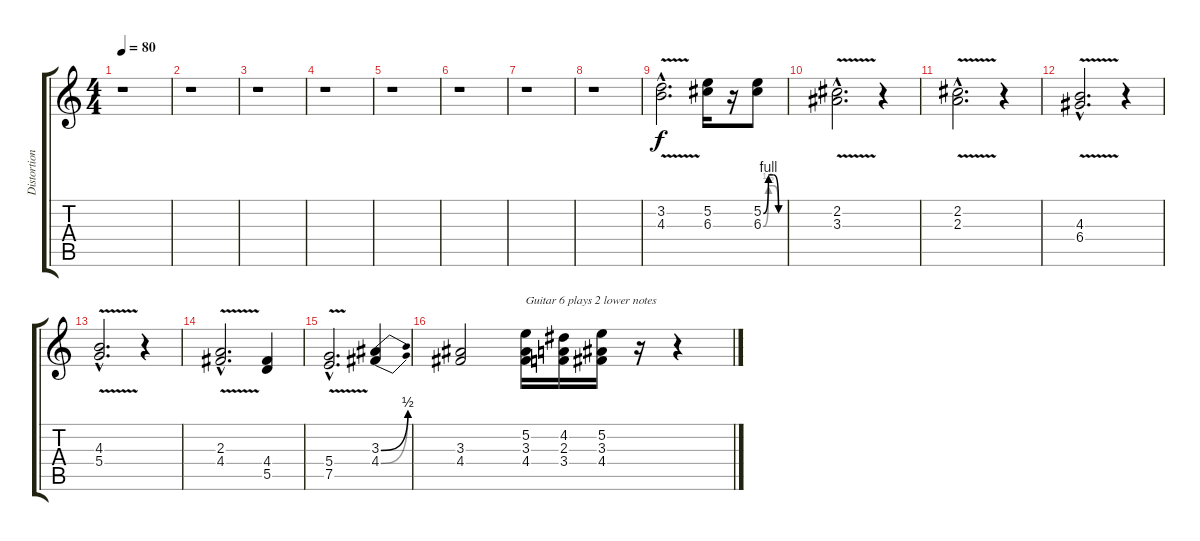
\track ("Distortion Guitar" "Distortion") {instrument distortionguitar}
\staff {score tabs}
\tuning (E4 B3 G3 D3 A2 E2) {hide}
\ts (4 4)
\tempo 80
\clef g2
\ks c
r.1{dy f} |
r.1 |
r.1 |
r.1 |
r.1 |
r.1 |
r.1 |
r.1 |
(3.2{v hac} 4.3{v hac}).2{d} (5.2 6.3).16 r.16 (5.2{be (custom 0 0 15 4 30 4 45 0 60 0)} 6.3{be (custom 0 0 15 2 30 2 45 0 60 0)}).8 |
(2.2{v hac} 3.3{v hac}).2{d} r.4 |
(2.2{v hac} 2.3{v hac}).2{d} r.4 |
(4.3{v hac} 6.4{v hac}).2{d} r.4 |
(4.3{v hac} 5.4{v hac}).2{d} r.4 |
(2.3{v hac} 4.4{v hac}).2{d} (4.4 5.5).4 |
(5.4{v hac} 7.5{v hac}).2{d} (3.3{be (bend 0 0 60 2)} 4.4{be (bend 0 0 60 2)}).4 |
(3.3 4.4).2 (5.2 3.3 4.4).16{txt "Guitar 6 plays 2 lower notes"} (4.2 2.3 3.4).16 (5.2 3.3 4.4).16 r.16 r.4
